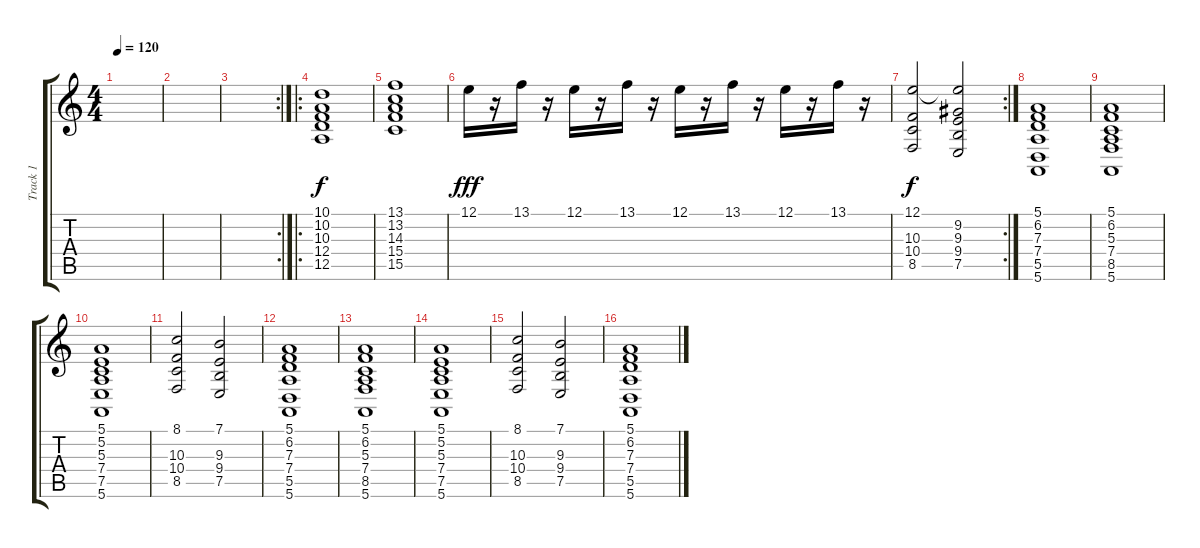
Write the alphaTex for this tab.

\track ("Track 1" "Track 1") {instrument stringensemble1}
\staff {score tabs}
\tuning (E4 B3 G3 D3 A2 E2) {hide}
\ts (4 4)
\tempo 120
\clef g2
\ks c
|
|
\rc 2
|
\ro
(10.1 10.2 10.3 12.4 12.5).1 |
(13.1 13.2 14.3 15.4 15.5).1 |
12.1.16{dy fff} r.16 13.1.16 r.16 12.1.16 r.16 13.1.16 r.16 12.1.16 r.16 13.1.16 r.16 12.1.16 r.16 13.1.16 r.16 |
\rc 2
(12.1 10.3 10.4 8.5).2{dy f} (12.1{t} 9.2 9.3 9.4 7.5).2 |
(5.1 6.2 7.3 7.4 5.5 5.6).1 |
(5.1 6.2 5.3 7.4 8.5 5.6).1 |
(5.1 5.2 5.3 7.4 7.5 5.6).1 |
(8.1 10.3 10.4 8.5).2 (7.1 9.3 9.4 7.5).2 |
(5.1 6.2 7.3 7.4 5.5 5.6).1 |
(5.1 6.2 5.3 7.4 8.5 5.6).1 |
(5.1 5.2 5.3 7.4 7.5 5.6).1 |
(8.1 10.3 10.4 8.5).2 (7.1 9.3 9.4 7.5).2 |
(5.1 6.2 7.3 7.4 5.5 5.6).1
